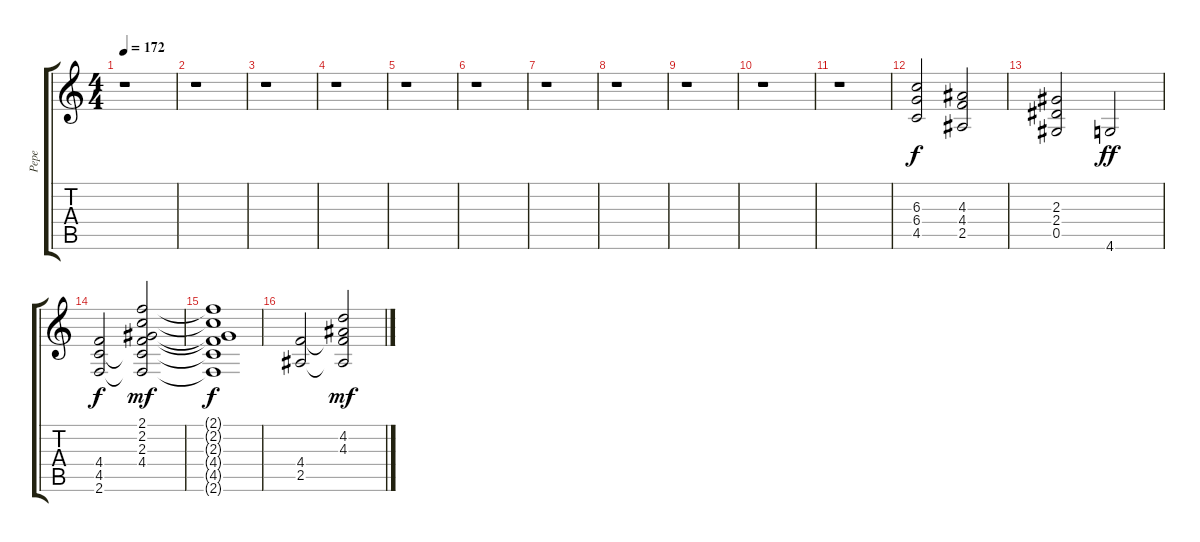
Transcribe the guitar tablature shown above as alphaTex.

\track ("Pepe" "Pepe") {instrument distortionguitar}
\staff {score tabs}
\tuning (Eb4 Bb3 Gb3 Db3 Ab2 Eb2) {hide}
\ts (4 4)
\tempo 172
\clef g2
\ks c
r.1{dy f} |
r.1 |
r.1 |
r.1 |
r.1 |
r.1 |
r.1 |
r.1 |
r.1 |
r.1 |
r.1 |
(6.3 6.4 4.5).2{volume 13 balance 3} (4.3 4.4 2.5).2 |
(2.3 2.4 0.5).2 4.6.2{dy ff} |
(4.4 4.5 2.6).2{dy f} (2.1 2.2 2.3 4.4 4.5{t} 2.6{t}).2{dy mf} |
(2.1{t} 2.2{t} 2.3{t} 4.4{t} 4.5{t} 2.6{t}).1{dy f} |
(4.4 2.5).2 (4.2 4.3 4.4{t} 2.5{t}).2{dy mf}
